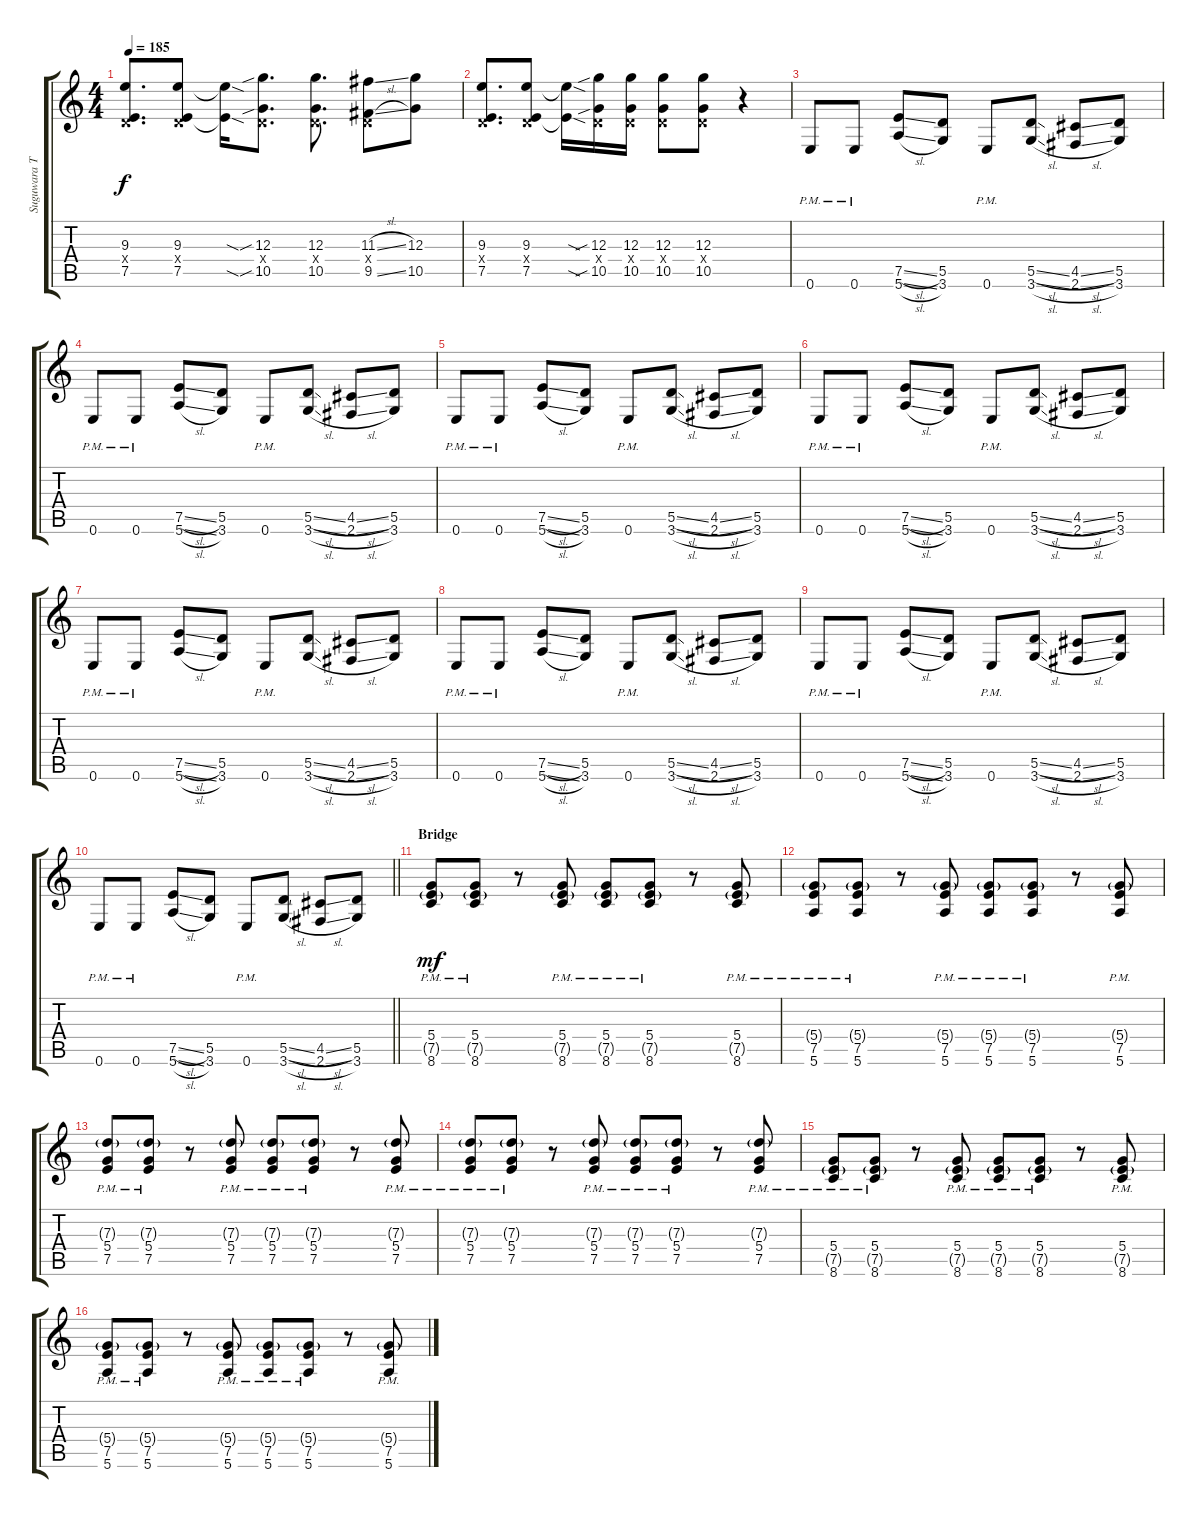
\track ("Suguwara Takuro" "Suguwara T") {instrument overdrivenguitar}
\staff {score tabs}
\tuning (E4 B3 G3 D3 A2 E2) {hide}
\ts (4 4)
\tempo 185
\clef g2
\ks c
(9.3 0.4{x} 7.5).8{d dy f} (9.3 0.4{x} 7.5).8 (9.3{sod t} 7.5{sod t}).16 (12.3{sib} 0.4{x} 10.5{sib}).8{d} (12.3 0.4{x} 10.5).8{d} (11.3{sl} 0.4{x} 9.5{sl}).8 (12.3 10.5).8 |
(9.3 0.4{x} 7.5).8{d} (9.3 0.4{x} 7.5).8 (9.3{sod t} 7.5{sod t}).16 (12.3{sib} 0.4{x} 10.5{sib}).16 (12.3 0.4{x} 10.5).16 (12.3 0.4{x} 10.5).8 (12.3 0.4{x} 10.5).8 r.4 |
0.6{pm}.8 0.6{pm}.8 (7.5{sl} 5.6{sl}).8 (5.5 3.6).8 0.6{pm}.8 (5.5{sl} 3.6{sl}).8 (4.5{sl} 2.6{sl}).8 (5.5 3.6).8 |
0.6{pm}.8 0.6{pm}.8 (7.5{sl} 5.6{sl}).8 (5.5 3.6).8 0.6{pm}.8 (5.5{sl} 3.6{sl}).8 (4.5{sl} 2.6{sl}).8 (5.5 3.6).8 |
0.6{pm}.8 0.6{pm}.8 (7.5{sl} 5.6{sl}).8 (5.5 3.6).8 0.6{pm}.8 (5.5{sl} 3.6{sl}).8 (4.5{sl} 2.6{sl}).8 (5.5 3.6).8 |
0.6{pm}.8 0.6{pm}.8 (7.5{sl} 5.6{sl}).8 (5.5 3.6).8 0.6{pm}.8 (5.5{sl} 3.6{sl}).8 (4.5{sl} 2.6{sl}).8 (5.5 3.6).8 |
0.6{pm}.8 0.6{pm}.8 (7.5{sl} 5.6{sl}).8 (5.5 3.6).8 0.6{pm}.8 (5.5{sl} 3.6{sl}).8 (4.5{sl} 2.6{sl}).8 (5.5 3.6).8 |
0.6{pm}.8 0.6{pm}.8 (7.5{sl} 5.6{sl}).8 (5.5 3.6).8 0.6{pm}.8 (5.5{sl} 3.6{sl}).8 (4.5{sl} 2.6{sl}).8 (5.5 3.6).8 |
0.6{pm}.8 0.6{pm}.8 (7.5{sl} 5.6{sl}).8 (5.5 3.6).8 0.6{pm}.8 (5.5{sl} 3.6{sl}).8 (4.5{sl} 2.6{sl}).8 (5.5 3.6).8 |
\barLineRight lightlight
0.6{pm}.8 0.6{pm}.8 (7.5{sl} 5.6{sl}).8 (5.5 3.6).8 0.6{pm}.8 (5.5{sl} 3.6{sl}).8 (4.5{sl} 2.6{sl}).8 (5.5 3.6).8 |
\section ("" "Bridge")
(5.4{pm} 7.5{g pm} 8.6{pm}).8{dy mf instrument electricguitarclean} (5.4{pm} 7.5{g pm} 8.6{pm}).8 r.8 (5.4{pm} 7.5{g pm} 8.6{pm}).8 (5.4{pm} 7.5{g pm} 8.6{pm}).8 (5.4{pm} 7.5{g pm} 8.6{pm}).8 r.8 (5.4{pm} 7.5{g pm} 8.6{pm}).8 |
(5.4{g pm} 7.5{pm} 5.6{pm}).8 (5.4{g pm} 7.5{pm} 5.6{pm}).8 r.8 (5.4{g pm} 7.5{pm} 5.6{pm}).8 (5.4{g pm} 7.5{pm} 5.6{pm}).8 (5.4{g pm} 7.5{pm} 5.6{pm}).8 r.8 (5.4{g pm} 7.5{pm} 5.6{pm}).8 |
(7.3{g pm} 5.4{pm} 7.5{pm}).8 (7.3{g pm} 5.4{pm} 7.5{pm}).8 r.8 (7.3{g pm} 5.4{pm} 7.5{pm}).8 (7.3{g pm} 5.4{pm} 7.5{pm}).8 (7.3{g pm} 5.4{pm} 7.5{pm}).8 r.8 (7.3{g pm} 5.4{pm} 7.5{pm}).8 |
(7.3{g pm} 5.4{pm} 7.5{pm}).8 (7.3{g pm} 5.4{pm} 7.5{pm}).8 r.8 (7.3{g pm} 5.4{pm} 7.5{pm}).8 (7.3{g pm} 5.4{pm} 7.5{pm}).8 (7.3{g pm} 5.4{pm} 7.5{pm}).8 r.8 (7.3{g pm} 5.4{pm} 7.5{pm}).8 |
(5.4{pm} 7.5{g pm} 8.6{pm}).8 (5.4{pm} 7.5{g pm} 8.6{pm}).8 r.8 (5.4{pm} 7.5{g pm} 8.6{pm}).8 (5.4{pm} 7.5{g pm} 8.6{pm}).8 (5.4{pm} 7.5{g pm} 8.6{pm}).8 r.8 (5.4{pm} 7.5{g pm} 8.6{pm}).8 |
(5.4{g pm} 7.5{pm} 5.6{pm}).8 (5.4{g pm} 7.5{pm} 5.6{pm}).8 r.8 (5.4{g pm} 7.5{pm} 5.6{pm}).8 (5.4{g pm} 7.5{pm} 5.6{pm}).8 (5.4{g pm} 7.5{pm} 5.6{pm}).8 r.8 (5.4{g pm} 7.5{pm} 5.6{pm}).8
